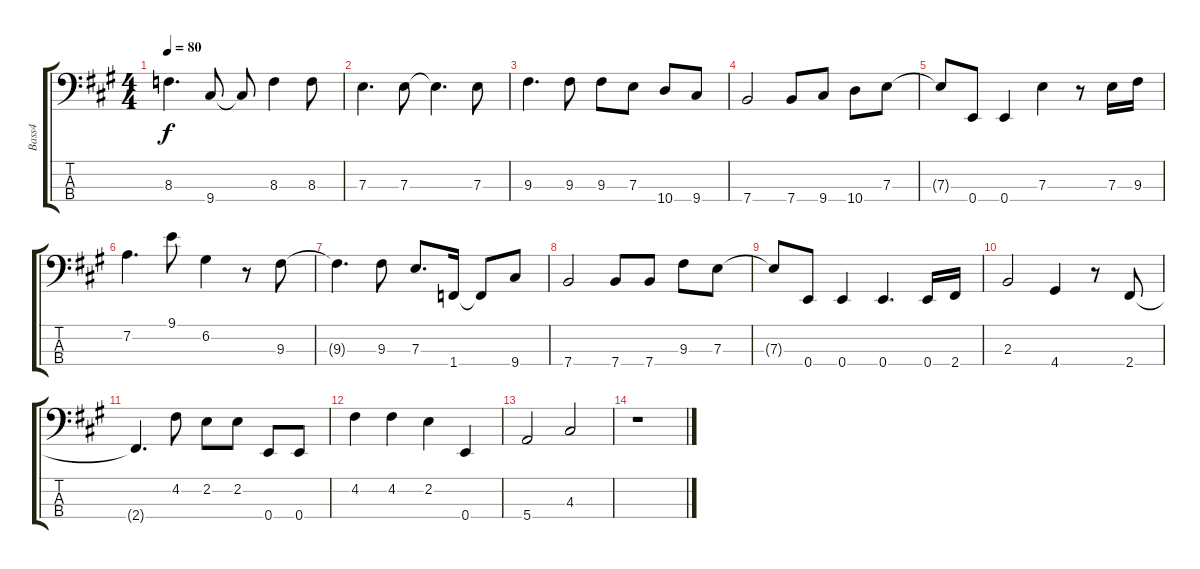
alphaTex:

\track ("Bass4" "Bass4") {instrument acousticbass}
\staff {score tabs}
\tuning (G2 D2 A1 E1) {hide}
\ts (4 4)
\tempo 80
\clef f4
\ks a
8.3.4{d dy f} 9.4.8 9.4{t}.8 8.3.4 8.3.8 |
7.3.4{d} 7.3.8 7.3{t}.4{d} 7.3.8 |
9.3.4{d} 9.3.8 9.3.8 7.3.8 10.4.8 9.4.8 |
7.4.2 7.4.8 9.4.8 10.4.8 7.3.8 |
7.3{t}.8 0.4.8 0.4.4 7.3.4 r.8 7.3.16 9.3.16 |
7.2.4{d} 9.1.8 6.2.4 r.8 9.3.8 |
9.3{t}.4{d} 9.3.8 7.3.8{d} 1.4.16 1.4{t}.8 9.4.8 |
7.4.2 7.4.8 7.4.8 9.3.8 7.3.8 |
7.3{t}.8 0.4.8 0.4.4 0.4.4{d} 0.4.16 2.4.16 |
2.3.2 4.4.4 r.8 2.4.8 |
2.4{t}.4{d} 4.2.8 2.2.8 2.2.8 0.4.8 0.4.8 |
4.2.4 4.2.4 2.2.4 0.4.4 |
5.4.2 4.3.2 |
r.1
